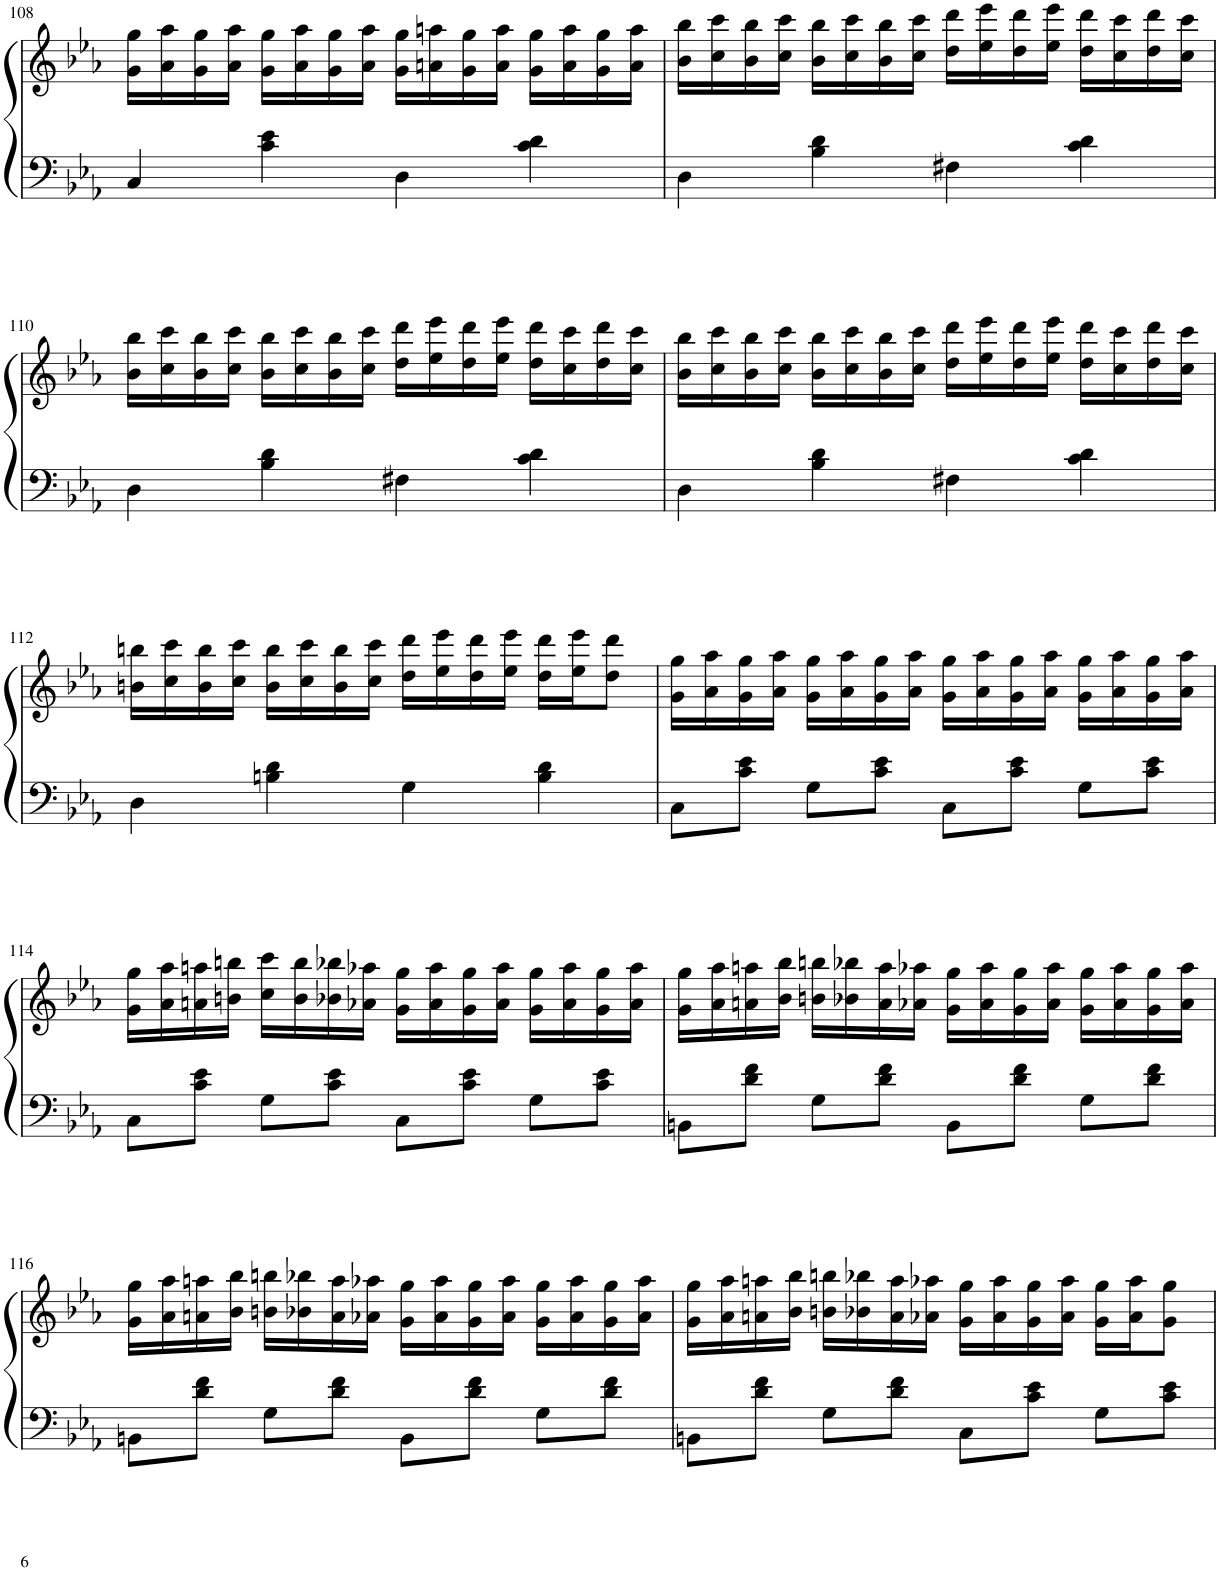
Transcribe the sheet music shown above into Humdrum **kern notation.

**kern	**kern
*part2	*part1
*staff2	*staff1
*I"Piano	*I"Piano
*I'Pno	*I'Pno
!!LO:PB:g=z
*clefF4	*clefG2
*k[b-e-a-]	*k[b-e-a-]
*M4/4	*M4/4
=108	=108
4C/	16g\ 16gg\LL
.	16a-\ 16aa-\
.	16g\ 16gg\
.	16a-\ 16aa-\JJ
4c\ 4e-\	16g\ 16gg\LL
.	16a-\ 16aa-\
.	16g\ 16gg\
.	16a-\ 16aa-\JJ
4D\	16g\ 16gg\LL
.	16an\ 16aan\
.	16g\ 16gg\
.	16a\ 16aa\JJ
4c\ 4d\	16g\ 16gg\LL
.	16a\ 16aa\
.	16g\ 16gg\
.	16a\ 16aa\JJ
=109	=109
4D\	16b-\ 16bb-\LL
.	16cc\ 16ccc\
.	16b-\ 16bb-\
.	16cc\ 16ccc\JJ
4B-\ 4d\	16b-\ 16bb-\LL
.	16cc\ 16ccc\
.	16b-\ 16bb-\
.	16cc\ 16ccc\JJ
4F#X\	16dd\ 16ddd\LL
.	16ee-\ 16eee-\
.	16dd\ 16ddd\
.	16ee-\ 16eee-\JJ
4c\ 4d\	16dd\ 16ddd\LL
.	16cc\ 16ccc\
.	16dd\ 16ddd\
.	16cc\ 16ccc\JJ
!!LO:LB:g=z
=110	=110
4D\	16b-\ 16bb-\LL
.	16cc\ 16ccc\
.	16b-\ 16bb-\
.	16cc\ 16ccc\JJ
4B-\ 4d\	16b-\ 16bb-\LL
.	16cc\ 16ccc\
.	16b-\ 16bb-\
.	16cc\ 16ccc\JJ
4F#X\	16dd\ 16ddd\LL
.	16ee-\ 16eee-\
.	16dd\ 16ddd\
.	16ee-\ 16eee-\JJ
4c\ 4d\	16dd\ 16ddd\LL
.	16cc\ 16ccc\
.	16dd\ 16ddd\
.	16cc\ 16ccc\JJ
=111	=111
4D\	16b-\ 16bb-\LL
.	16cc\ 16ccc\
.	16b-\ 16bb-\
.	16cc\ 16ccc\JJ
4B-\ 4d\	16b-\ 16bb-\LL
.	16cc\ 16ccc\
.	16b-\ 16bb-\
.	16cc\ 16ccc\JJ
4F#X\	16dd\ 16ddd\LL
.	16ee-\ 16eee-\
.	16dd\ 16ddd\
.	16ee-\ 16eee-\JJ
4c\ 4d\	16dd\ 16ddd\LL
.	16cc\ 16ccc\
.	16dd\ 16ddd\
.	16cc\ 16ccc\JJ
!!LO:LB:g=z
=112	=112
4D\	16bn\ 16bbn\LL
.	16cc\ 16ccc\
.	16b\ 16bb\
.	16cc\ 16ccc\JJ
4Bn\ 4d\	16b\ 16bb\LL
.	16cc\ 16ccc\
.	16b\ 16bb\
.	16cc\ 16ccc\JJ
4G\	16dd\ 16ddd\LL
.	16ee-\ 16eee-\
.	16dd\ 16ddd\
.	16ee-\ 16eee-\JJ
4B\ 4d\	16dd\ 16ddd\LL
.	16ee-\ 16eee-\J
.	8dd\ 8ddd\J
=113	=113
8C\L	16g\ 16gg\LL
.	16a-\ 16aa-\
8c\ 8e-\J	16g\ 16gg\
.	16a-\ 16aa-\JJ
8G\L	16g\ 16gg\LL
.	16a-\ 16aa-\
8c\ 8e-\J	16g\ 16gg\
.	16a-\ 16aa-\JJ
8C\L	16g\ 16gg\LL
.	16a-\ 16aa-\
8c\ 8e-\J	16g\ 16gg\
.	16a-\ 16aa-\JJ
8G\L	16g\ 16gg\LL
.	16a-\ 16aa-\
8c\ 8e-\J	16g\ 16gg\
.	16a-\ 16aa-\JJ
!!LO:LB:g=z
=114	=114
8C\L	16g\ 16gg\LL
.	16a-\ 16aa-\
8c\ 8e-\J	16an\ 16aan\
.	16bn\ 16bbn\JJ
8G\L	16cc\ 16ccc\LL
.	16b\ 16bb\
8c\ 8e-\J	16b-X\ 16bb-X\
.	16a-X\ 16aa-X\JJ
8C\L	16g\ 16gg\LL
.	16a-\ 16aa-\
8c\ 8e-\J	16g\ 16gg\
.	16a-\ 16aa-\JJ
8G\L	16g\ 16gg\LL
.	16a-\ 16aa-\
8c\ 8e-\J	16g\ 16gg\
.	16a-\ 16aa-\JJ
=115	=115
8BBn\L	16g\ 16gg\LL
.	16a-\ 16aa-\
8d\ 8f\J	16an\ 16aan\
.	16b-\ 16bb-\JJ
8G\L	16bn\ 16bbn\LL
.	16b-X\ 16bb-X\
8d\ 8f\J	16a\ 16aa\
.	16a-X\ 16aa-X\JJ
8BB\L	16g\ 16gg\LL
.	16a-\ 16aa-\
8d\ 8f\J	16g\ 16gg\
.	16a-\ 16aa-\JJ
8G\L	16g\ 16gg\LL
.	16a-\ 16aa-\
8d\ 8f\J	16g\ 16gg\
.	16a-\ 16aa-\JJ
!!LO:LB:g=z
=116	=116
8BBn\L	16g\ 16gg\LL
.	16a-\ 16aa-\
8d\ 8f\J	16an\ 16aan\
.	16b-\ 16bb-\JJ
8G\L	16bn\ 16bbn\LL
.	16b-X\ 16bb-X\
8d\ 8f\J	16a\ 16aa\
.	16a-X\ 16aa-X\JJ
8BB\L	16g\ 16gg\LL
.	16a-\ 16aa-\
8d\ 8f\J	16g\ 16gg\
.	16a-\ 16aa-\JJ
8G\L	16g\ 16gg\LL
.	16a-\ 16aa-\
8d\ 8f\J	16g\ 16gg\
.	16a-\ 16aa-\JJ
=117	=117
8BBn\L	16g\ 16gg\LL
.	16a-\ 16aa-\
8d\ 8f\J	16an\ 16aan\
.	16b-\ 16bb-\JJ
8G\L	16bn\ 16bbn\LL
.	16b-X\ 16bb-X\
8d\ 8f\J	16a\ 16aa\
.	16a-X\ 16aa-X\JJ
8C\L	16g\ 16gg\LL
.	16a-\ 16aa-\
8c\ 8e-\J	16g\ 16gg\
.	16a-\ 16aa-\JJ
8G\L	16g\ 16gg\LL
.	16a-\ 16aa-\J
8c\ 8e-\J	8g\ 8gg\J
=	=
*-	*-
